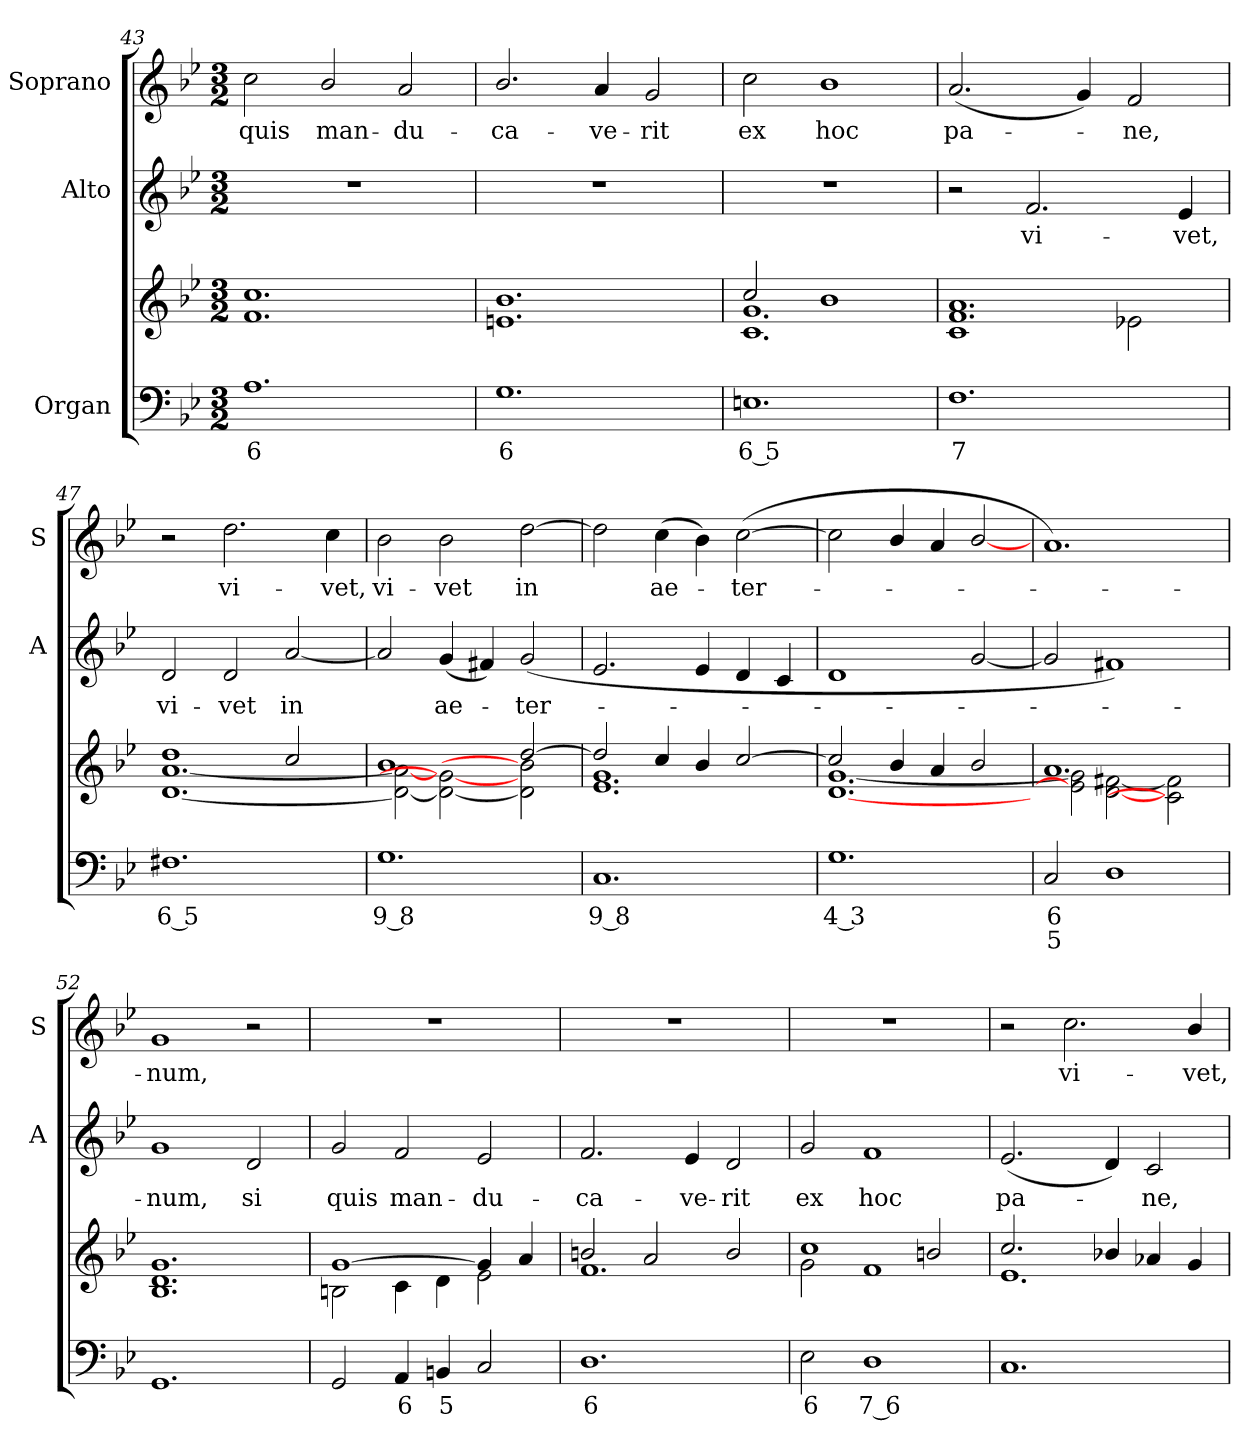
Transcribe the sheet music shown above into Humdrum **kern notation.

**kern	**text	**text	**kern	**kern	**text	**kern	**text
*part3	*part3	*part3	*part3	*part2	*part2	*part1	*part1
*staff4	*staff4	*staff4	*staff3	*staff2	*staff2	*staff1	*staff1
*I"Organ	*	*	*	*I"Alto	*	*I"Soprano	*
*	*	*	*	*I'A	*	*I'S	*
*clefF4	*	*	*clefG2	*clefG2	*	*clefG2	*
*k[b-e-]	*	*	*k[b-e-]	*k[b-e-]	*	*k[b-e-]	*
*B-:	*	*	*B-:	*B-:	*	*B-:	*
*M3/2	*	*	*M3/2	*M3/2	*	*M3/2	*
=43	=43	=43	=43	=43	=43	=43	=43
*	*	*	*^	*	*	*	*
!	!LO:LY:b	!	!	!LO:N:vis=1	!LO:N:vis=1	!	!	!LO:LY:b
1.A	6	.	1.f/ 1.cc/	1.ryy	1.r	.	2cc	quis
!	!	!	!	!	!	!	!	!LO:LY:b
.	.	.	.	.	.	.	2b-/	man-
!	!	!	!	!	!	!	!	!LO:LY:b
.	.	.	.	.	.	.	2a	-du-
!!LO:LB:g=z
=44	=44	=44	=44	=44	=44	=44	=44	=44
!	!LO:LY:b	!	!	!LO:N:vis=1	!LO:N:vis=1	!	!	!LO:LY:b
1.G	6	.	1.en/ 1.b-/	1.ryy	1.r	.	2.b-/	-ca-
!	!	!	!	!	!	!	!	!LO:LY:b
.	.	.	.	.	.	.	4a	-ve-
!	!	!	!	!	!	!	!	!LO:LY:b
.	.	.	.	.	.	.	2g	-rit
=45	=45	=45	=45	=45	=45	=45	=45	=45
!	!LO:LY:b	!	!	!	!LO:N:vis=1	!	!	!LO:LY:b
1.En	6 5	.	2cc/	1.c\ 1.g\	1.r	.	2cc	ex
!	!	!	!	!	!	!	!	!LO:LY:b
.	.	.	1b-/	.	.	.	1b-	hoc
=46	=46	=46	=46	=46	=46	=46	=46	=46
!	!LO:LY:b	!	!	!	!	!	!	!LO:LY:b
1.F	7	.	1.f/ 1.a/	1c\	2r	.	(<2.a	pa-
!	!	!	!	!	!	!LO:LY:b	!	!
.	.	.	.	.	2.f	vi-	.	.
.	.	.	.	.	.	.	4g)	.
!	!	!	!	!	!	!	!	!LO:LY:b
.	.	.	.	2e-X\	.	.	2f	ne,
!	!	!	!	!	!	!LO:LY:b	!	!
.	.	.	.	.	4e-	-vet,	.	.
=47	=47	=47	=47	=47	=47	=47	=47	=47
!	!LO:LY:b	!	!	!	!	!LO:LY:b	!	!
1.F#X	6 5	.	1dd/	[1.d\ [1.a\	2d	vi-	2r	.
!	!	!	!	!	!	!LO:LY:b	!	!LO:LY:b
.	.	.	.	.	2d	-vet	2.dd	vi-
!	!	!	!	!	!	!LO:LY:b	!	!
.	.	.	2cc/	.	[2a	in	.	.
!	!	!	!	!	!	!	!	!LO:LY:b
.	.	.	.	.	.	.	4cc	-vet,
=48	=48	=48	=48	=48	=48	=48	=48	=48
!	!LO:LY:b	!	!	!	!	!	!	!LO:LY:b
1.G	9 8	.	1b-/	2d\_ 2a\_	2a]	.	2b-	vi-
!	!	!	!	!	!	!LO:LY:b	!	!LO:LY:b
.	.	.	.	2d\_ 2g\_	(<4g	ae-	2b-	-vet
.	.	.	.	.	4f#X)	.	.	.
!	!	!	!	!	!	!LO:LY:b	!	!LO:LY:b
.	.	.	[2dd/	2d\] 2b-\]	(<2g	ter-	[2dd	in
=49	=49	=49	=49	=49	=49	=49	=49	=49
!	!LO:LY:b	!	!	!	!	!	!	!
1.C	9 8	.	2dd/]	1.e-\ 1.g\	2.e-	.	2dd]	.
!	!	!	!	!	!	!	!	!LO:LY:b
.	.	.	4cc/	.	.	.	(>4cc	ae-
.	.	.	4b-/	.	4e-	.	4b-)	.
!	!	!	!	!	!	!	!	!LO:LY:b
.	.	.	[2cc/	.	4d	.	(<[2cc	ter-
.	.	.	.	.	4c	.	.	.
!!LO:LB:g=z
=50	=50	=50	=50	=50	=50	=50	=50	=50
!	!LO:LY:b	!	!	!	!	!	!	!
1.G	4 3	.	2cc/]	[1.d\ [1.g\	1d	.	2cc]	.
.	.	.	4b-/	.	.	.	4b-/	.
.	.	.	4a/	.	.	.	4a	.
.	.	.	2b-/	.	[2g	.	[2b-/	.
=51	=51	=51	=51	=51	=51	=51	=51	=51
!	!LO:LY:b	!LO:LY:b	!	!	!	!	!	!
2C	6	5	1.a/	2e-\] 2g\]	2g]	.	1.a)	.
1D	.	.	.	[2d\ [2f#X\	1f#X)	.	.	.
.	.	.	.	2c\] 2f#\]	.	.	.	.
=52	=52	=52	=52	=52	=52	=52	=52	=52
!	!	!	!	!LO:N:vis=1	!	!LO:LY:b	!	!LO:LY:b
1.GG	.	.	1.B-/ 1.d/ 1.g/	1.ryy	1g	num,	1g	num,
!	!	!	!	!	!	!LO:LY:b	!	!
.	.	.	.	.	2d	si	2r	.
=53	=53	=53	=53	=53	=53	=53	=53	=53
!	!	!	!	!	!	!LO:LY:b	!LO:N:vis=1	!
2GG	.	.	[1g/	2Bn\	2g	quis	1.r	.
!	!LO:LY:b	!	!	!	!	!LO:LY:b	!	!
4AA	6	.	.	4c\	2f	man-	.	.
!	!LO:LY:b	!	!	!	!	!	!	!
4BBn	5	.	.	4d\	.	.	.	.
!	!	!	!	!	!	!LO:LY:b	!	!
2C	.	.	4g/]	2e-\	2e-	-du-	.	.
.	.	.	4a/	.	.	.	.	.
=54	=54	=54	=54	=54	=54	=54	=54	=54
!	!LO:LY:b	!	!	!	!	!LO:LY:b	!LO:N:vis=1	!
1.D	6	.	2bn/	1.f\	2.f	-ca-	1.r	.
.	.	.	2a/	.	.	.	.	.
!	!	!	!	!	!	!LO:LY:b	!	!
.	.	.	.	.	4e-	-ve-	.	.
!	!	!	!	!	!	!LO:LY:b	!	!
.	.	.	2b/	.	2d	-rit	.	.
=55	=55	=55	=55	=55	=55	=55	=55	=55
!	!LO:LY:b	!	!	!	!	!LO:LY:b	!LO:N:vis=1	!
2E-	6	.	1cc/	2g\	2g	ex	1.r	.
!	!LO:LY:b	!	!	!	!	!LO:LY:b	!	!
1D	7 6	.	.	1f\	1f	hoc	.	.
.	.	.	2bn/	.	.	.	.	.
!!LO:LB:g=z
=56	=56	=56	=56	=56	=56	=56	=56	=56
!	!	!	!	!	!	!LO:LY:b	!	!
1.C	.	.	2.cc/	1.e-\	(<2.e-	pa-	2r	.
!	!	!	!	!	!	!	!	!LO:LY:b
.	.	.	.	.	.	.	2.cc	vi-
.	.	.	4b-X/	.	4d)	.	.	.
!	!	!	!	!	!	!LO:LY:b	!	!
.	.	.	4a-X/	.	2c	ne,	.	.
!	!	!	!	!	!	!	!	!LO:LY:b
.	.	.	4g/	.	.	.	4b-/	-vet,
*	*	*	*v	*v	*	*	*	*
=	=	=	=	=	=	=	=
*-	*-	*-	*-	*-	*-	*-	*-
